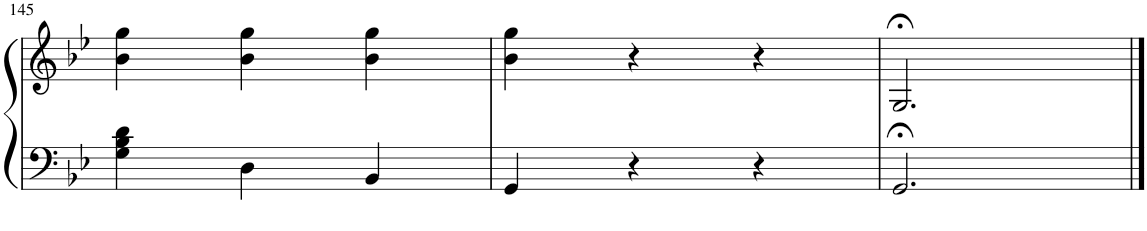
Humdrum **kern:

**kern	**kern
*part1	*part1
*staff2	*staff1
*I"Klavier	*
*I'Klav.	*
!!LO:PB:g=z
*clefF4	*clefG2
*k[b-e-]	*k[b-e-]
*M3/4	*M3/4
=145	=145
4G\ 4B-\ 4d\	4b-\ 4gg\
4D\	4b-\ 4gg\
4BB-/	4b-\ 4gg\
=146	=146
4GG/	4b-\ 4gg\
4r	4r
4r	4r
=147	=147
2.GG;</	2.G;</
==	==
*-	*-
